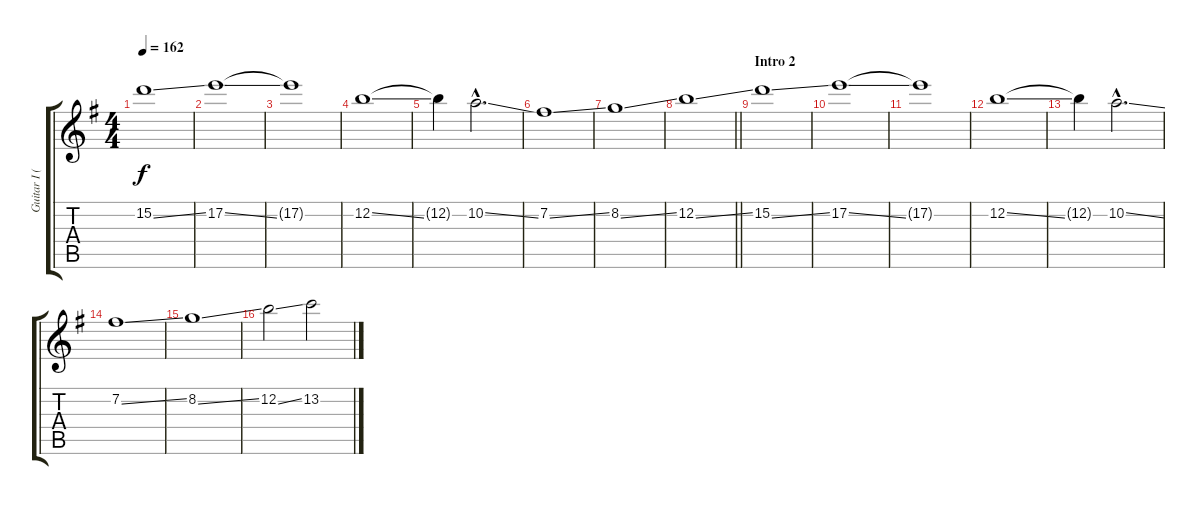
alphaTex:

\track ("Guitar I (Sugizo)" "Guitar I (") {instrument distortionguitar}
\staff {score tabs}
\tuning (E4 B3 G3 D3 A2 E2) {hide}
\ts (4 4)
\tempo 162
\clef g2
\ks g
15.2{ss}.1{dy f} |
17.2{ss}.1 |
17.2{t}.1 |
12.2{ss}.1 |
12.2{t}.4 10.2{ss hac}.2{d} |
7.2{ss}.1 |
8.2{ss}.1 |
\barLineRight lightlight
12.2{ss}.1 |
\section ("" "Intro 2")
15.2{ss}.1 |
17.2{ss}.1 |
17.2{t}.1 |
12.2{ss}.1 |
12.2{t}.4 10.2{ss hac}.2{d} |
7.2{ss}.1 |
8.2{ss}.1 |
12.2{ss}.2 13.2{ss}.2
